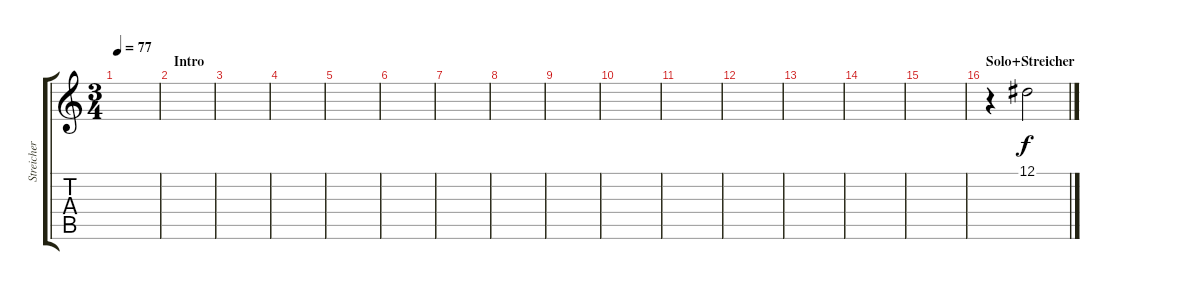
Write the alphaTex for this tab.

\track ("Streicher (Solo)" "Streicher ") {instrument violin}
\staff {score tabs}
\tuning (Eb4 Bb3 Gb3 Db3 Ab2 Eb2) {hide}
\ts (3 4)
\tempo 77
\clef g2
\ks c
|
\section ("" "Intro")
|
|
|
|
|
|
|
|
|
|
|
|
|
|
\section ("" "Solo+Streicher")
r.4 12.1.2
